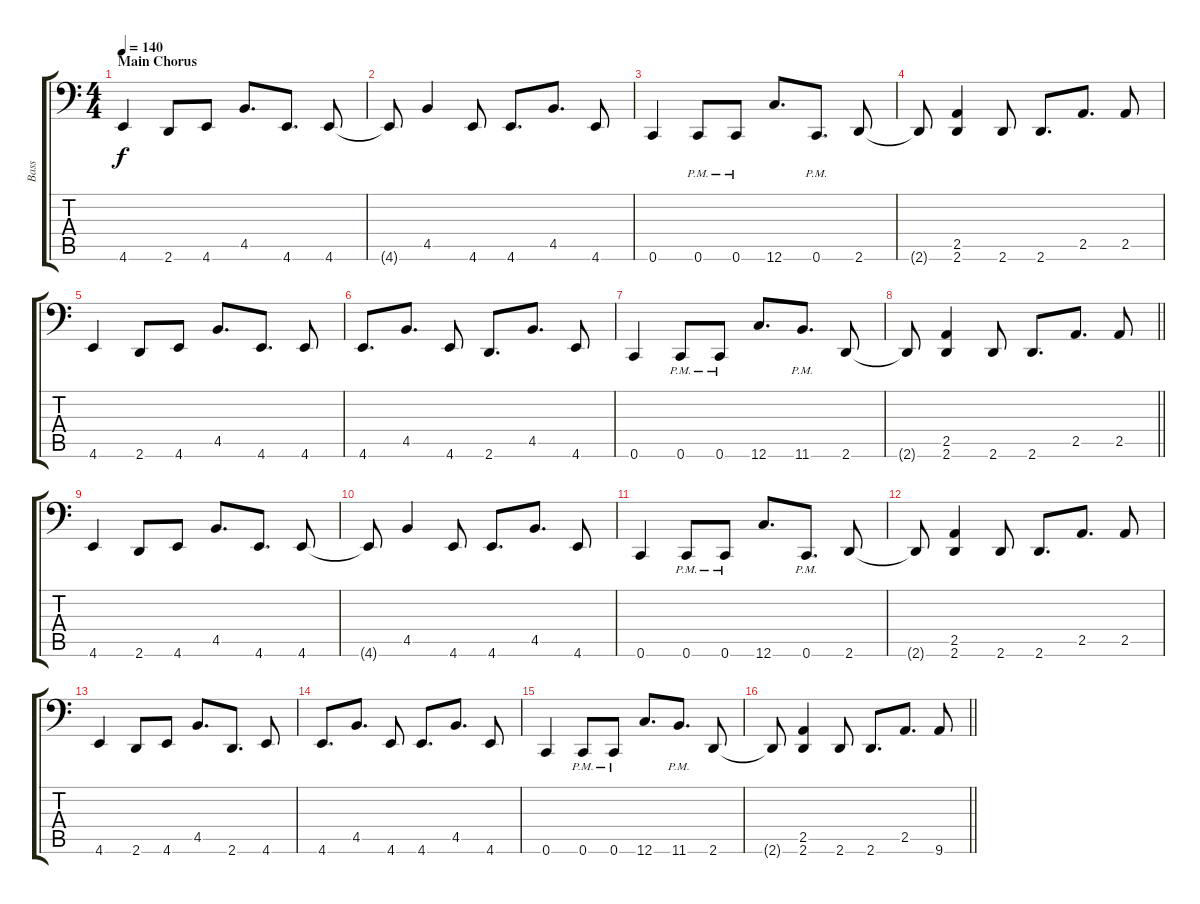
\track ("Bass" "Bass") {instrument electricbassfinger}
\staff {score tabs}
\tuning (D3 A2 F2 C2 G1 C1) {hide}
\ts (4 4)
\section ("" "Main Chorus")
\tempo 140
\clef f4
\ks c
4.6.4{dy f} 2.6.8 4.6.8 4.5.8{d} 4.6.8{d} 4.6.8 |
4.6{t}.8 4.5.4 4.6.8 4.6.8{d} 4.5.8{d} 4.6.8 |
0.6.4 0.6{pm}.8 0.6{pm}.8 12.6.8{d} 0.6{pm}.8{d} 2.6.8 |
2.6{t}.8 (2.5 2.6).4 2.6.8 2.6.8{d} 2.5.8{d} 2.5.8 |
4.6.4 2.6.8 4.6.8 4.5.8{d} 4.6.8{d} 4.6.8 |
4.6.8{d} 4.5.8{d} 4.6.8 2.6.8{d} 4.5.8{d} 4.6.8 |
0.6.4 0.6{pm}.8 0.6{pm}.8 12.6.8{d} 11.6{pm}.8{d} 2.6.8 |
\barLineRight lightlight
2.6{t}.8 (2.5 2.6).4 2.6.8 2.6.8{d} 2.5.8{d} 2.5.8 |
\section ("" "")
4.6.4 2.6.8 4.6.8 4.5.8{d} 4.6.8{d} 4.6.8 |
4.6{t}.8 4.5.4 4.6.8 4.6.8{d} 4.5.8{d} 4.6.8 |
0.6.4 0.6{pm}.8 0.6{pm}.8 12.6.8{d} 0.6{pm}.8{d} 2.6.8 |
2.6{t}.8 (2.5 2.6).4 2.6.8 2.6.8{d} 2.5.8{d} 2.5.8 |
4.6.4 2.6.8 4.6.8 4.5.8{d} 2.6.8{d} 4.6.8 |
4.6.8{d} 4.5.8{d} 4.6.8 4.6.8{d} 4.5.8{d} 4.6.8 |
0.6.4 0.6{pm}.8 0.6{pm}.8 12.6.8{d} 11.6{pm}.8{d} 2.6.8 |
\barLineRight lightlight
2.6{t}.8 (2.5 2.6).4 2.6.8 2.6.8{d} 2.5.8{d} 9.6{ss}.8
